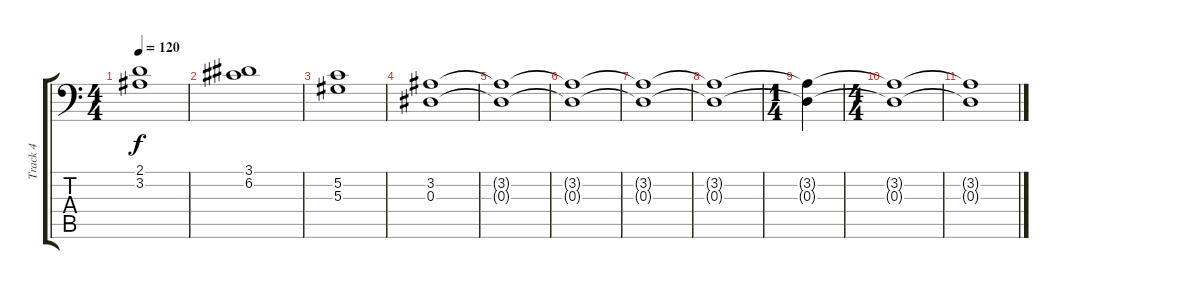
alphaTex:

\track ("Track 4" "Track 4") {instrument fx1rain}
\staff {score tabs}
\tuning (C4 G3 Eb3 Bb2 F2 Bb1) {hide}
\ts (4 4)
\tempo 120
\clef f4
\ks c
(2.1 3.2).1{dy f} |
(3.1 6.2).1 |
(5.2 5.3).1 |
(3.2 0.3).1 |
(3.2{t} 0.3{t}).1 |
(3.2{t} 0.3{t}).1 |
(3.2{t} 0.3{t}).1 |
(3.2{t} 0.3{t}).1 |
\ts (1 4)
(3.2{t} 0.3{t}).4 |
\ts (4 4)
(3.2{t} 0.3{t}).1 |
(3.2{t} 0.3{t}).1
